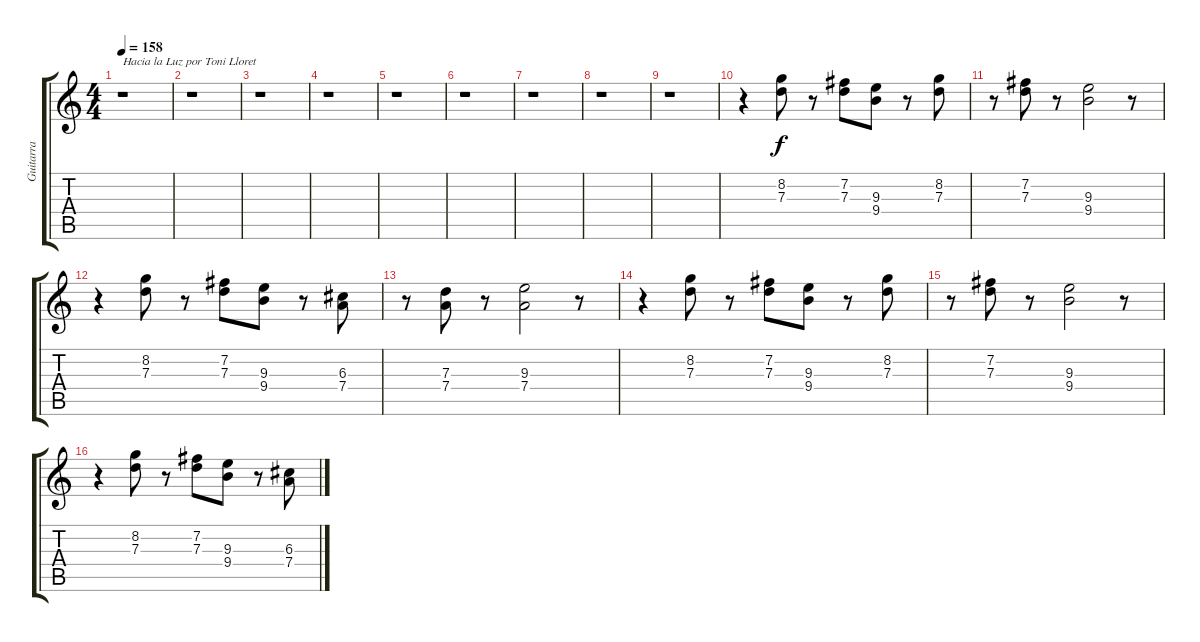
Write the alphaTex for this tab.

\track ("Guitarra" "Guitarra") {instrument distortionguitar}
\staff {score tabs}
\tuning (E4 B3 G3 D3 A2 E2) {hide}
\ts (4 4)
\tempo 158
\clef g2
\ks c
r.1{txt "Hacia la Luz por Toni Lloret" dy f instrument distortionguitar} |
r.1 |
r.1 |
r.1 |
r.1 |
r.1 |
r.1 |
r.1 |
r.1 |
r.4 (8.2 7.3).8 r.8 (7.2 7.3).8 (9.3 9.4).8 r.8 (8.2 7.3).8 |
r.8 (7.2 7.3).8 r.8 (9.3 9.4).2 r.8 |
r.4 (8.2 7.3).8 r.8 (7.2 7.3).8 (9.3 9.4).8 r.8 (6.3 7.4).8 |
r.8 (7.3 7.4).8 r.8 (9.3 7.4).2 r.8 |
r.4 (8.2 7.3).8 r.8 (7.2 7.3).8 (9.3 9.4).8 r.8 (8.2 7.3).8 |
r.8 (7.2 7.3).8 r.8 (9.3 9.4).2 r.8 |
r.4 (8.2 7.3).8 r.8 (7.2 7.3).8 (9.3 9.4).8 r.8 (6.3 7.4).8
